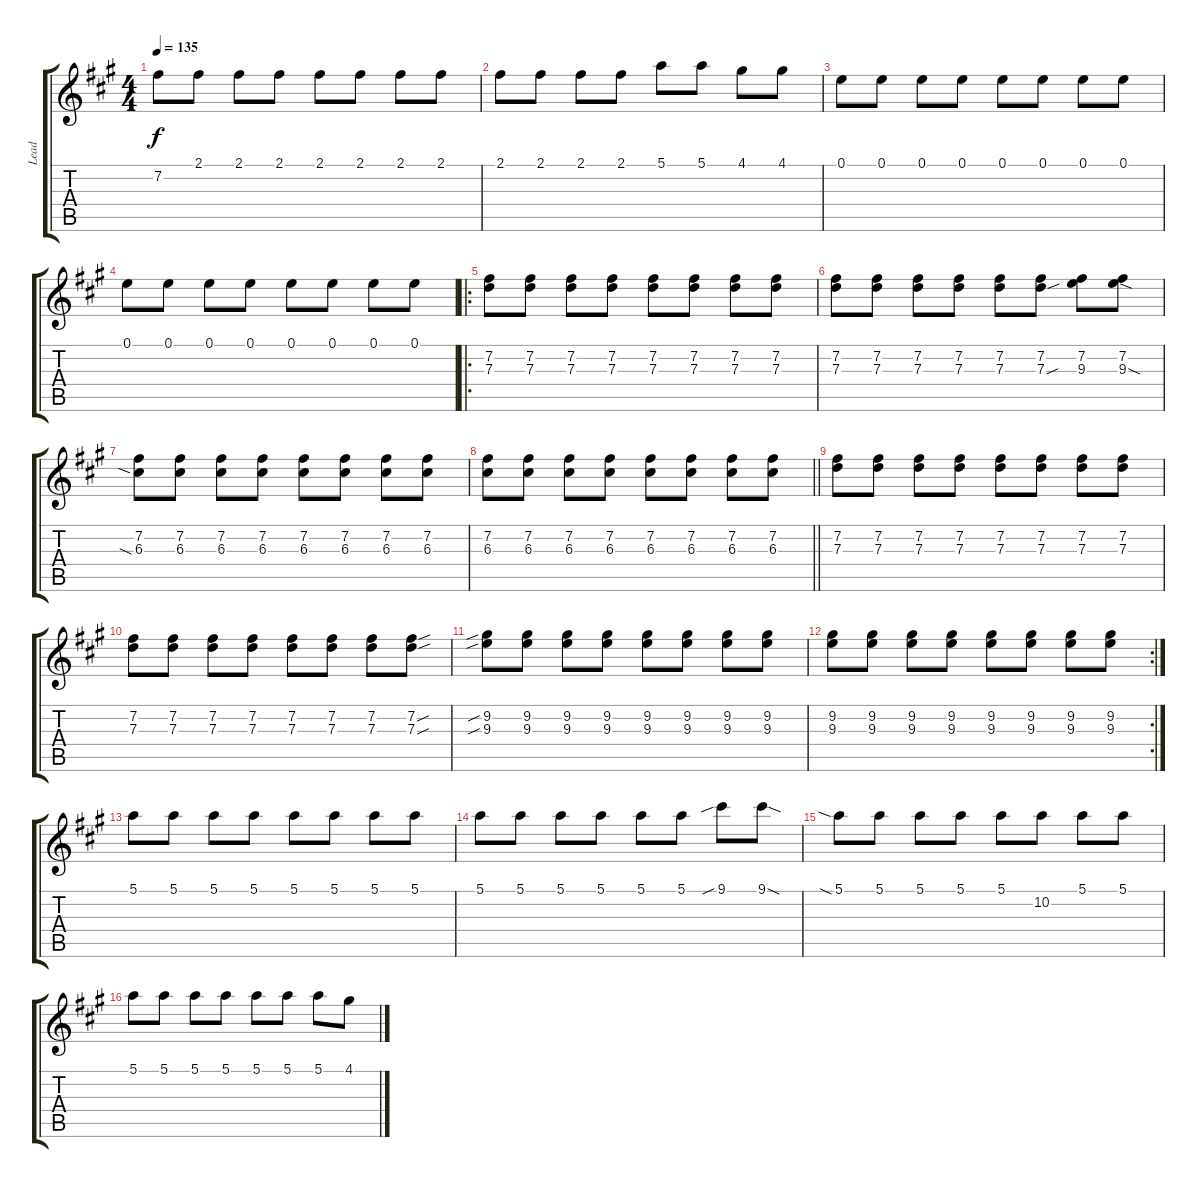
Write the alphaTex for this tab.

\track ("Lead" "Lead") {instrument distortionguitar}
\staff {score tabs}
\tuning (E4 B3 G3 D3 A2 E2) {hide}
\ts (4 4)
\tempo 135
\clef g2
\ks a
7.2.8{dy f} 2.1.8 2.1.8 2.1.8 2.1.8 2.1.8 2.1.8 2.1.8 |
2.1.8 2.1.8 2.1.8 2.1.8 5.1.8 5.1.8 4.1.8 4.1.8 |
0.1.8 0.1.8 0.1.8 0.1.8 0.1.8 0.1.8 0.1.8 0.1.8 |
0.1.8 0.1.8 0.1.8 0.1.8 0.1.8 0.1.8 0.1.8 0.1.8 |
\ro
(7.2 7.3).8 (7.2 7.3).8 (7.2 7.3).8 (7.2 7.3).8 (7.2 7.3).8 (7.2 7.3).8 (7.2 7.3).8 (7.2 7.3).8 |
(7.2 7.3).8 (7.2 7.3).8 (7.2 7.3).8 (7.2 7.3).8 (7.2 7.3).8 (7.2 7.3{sou}).8 (7.2 9.3).8 (7.2 9.3{sod}).8 |
(7.2 6.3{sia}).8 (7.2 6.3).8 (7.2 6.3).8 (7.2 6.3).8 (7.2 6.3).8 (7.2 6.3).8 (7.2 6.3).8 (7.2 6.3).8 |
\barLineRight lightlight
(7.2 6.3).8 (7.2 6.3).8 (7.2 6.3).8 (7.2 6.3).8 (7.2 6.3).8 (7.2 6.3).8 (7.2 6.3).8 (7.2 6.3).8 |
(7.2 7.3).8 (7.2 7.3).8 (7.2 7.3).8 (7.2 7.3).8 (7.2 7.3).8 (7.2 7.3).8 (7.2 7.3).8 (7.2 7.3).8 |
(7.2 7.3).8 (7.2 7.3).8 (7.2 7.3).8 (7.2 7.3).8 (7.2 7.3).8 (7.2 7.3).8 (7.2 7.3).8 (7.2{sou} 7.3{sou}).8 |
(9.2{sib} 9.3{sib}).8 (9.2 9.3).8 (9.2 9.3).8 (9.2 9.3).8 (9.2 9.3).8 (9.2 9.3).8 (9.2 9.3).8 (9.2 9.3).8 |
\rc 2
(9.2 9.3).8 (9.2 9.3).8 (9.2 9.3).8 (9.2 9.3).8 (9.2 9.3).8 (9.2 9.3).8 (9.2 9.3).8 (9.2 9.3).8 |
5.1.8 5.1.8 5.1.8 5.1.8 5.1.8 5.1.8 5.1.8 5.1.8 |
5.1.8 5.1.8 5.1.8 5.1.8 5.1.8 5.1.8 9.1{sib}.8 9.1{sod}.8 |
5.1{sia}.8 5.1.8 5.1.8 5.1.8 5.1.8 10.2.8 5.1.8 5.1.8 |
5.1.8 5.1.8 5.1.8 5.1.8 5.1.8 5.1.8 5.1.8 4.1.8
